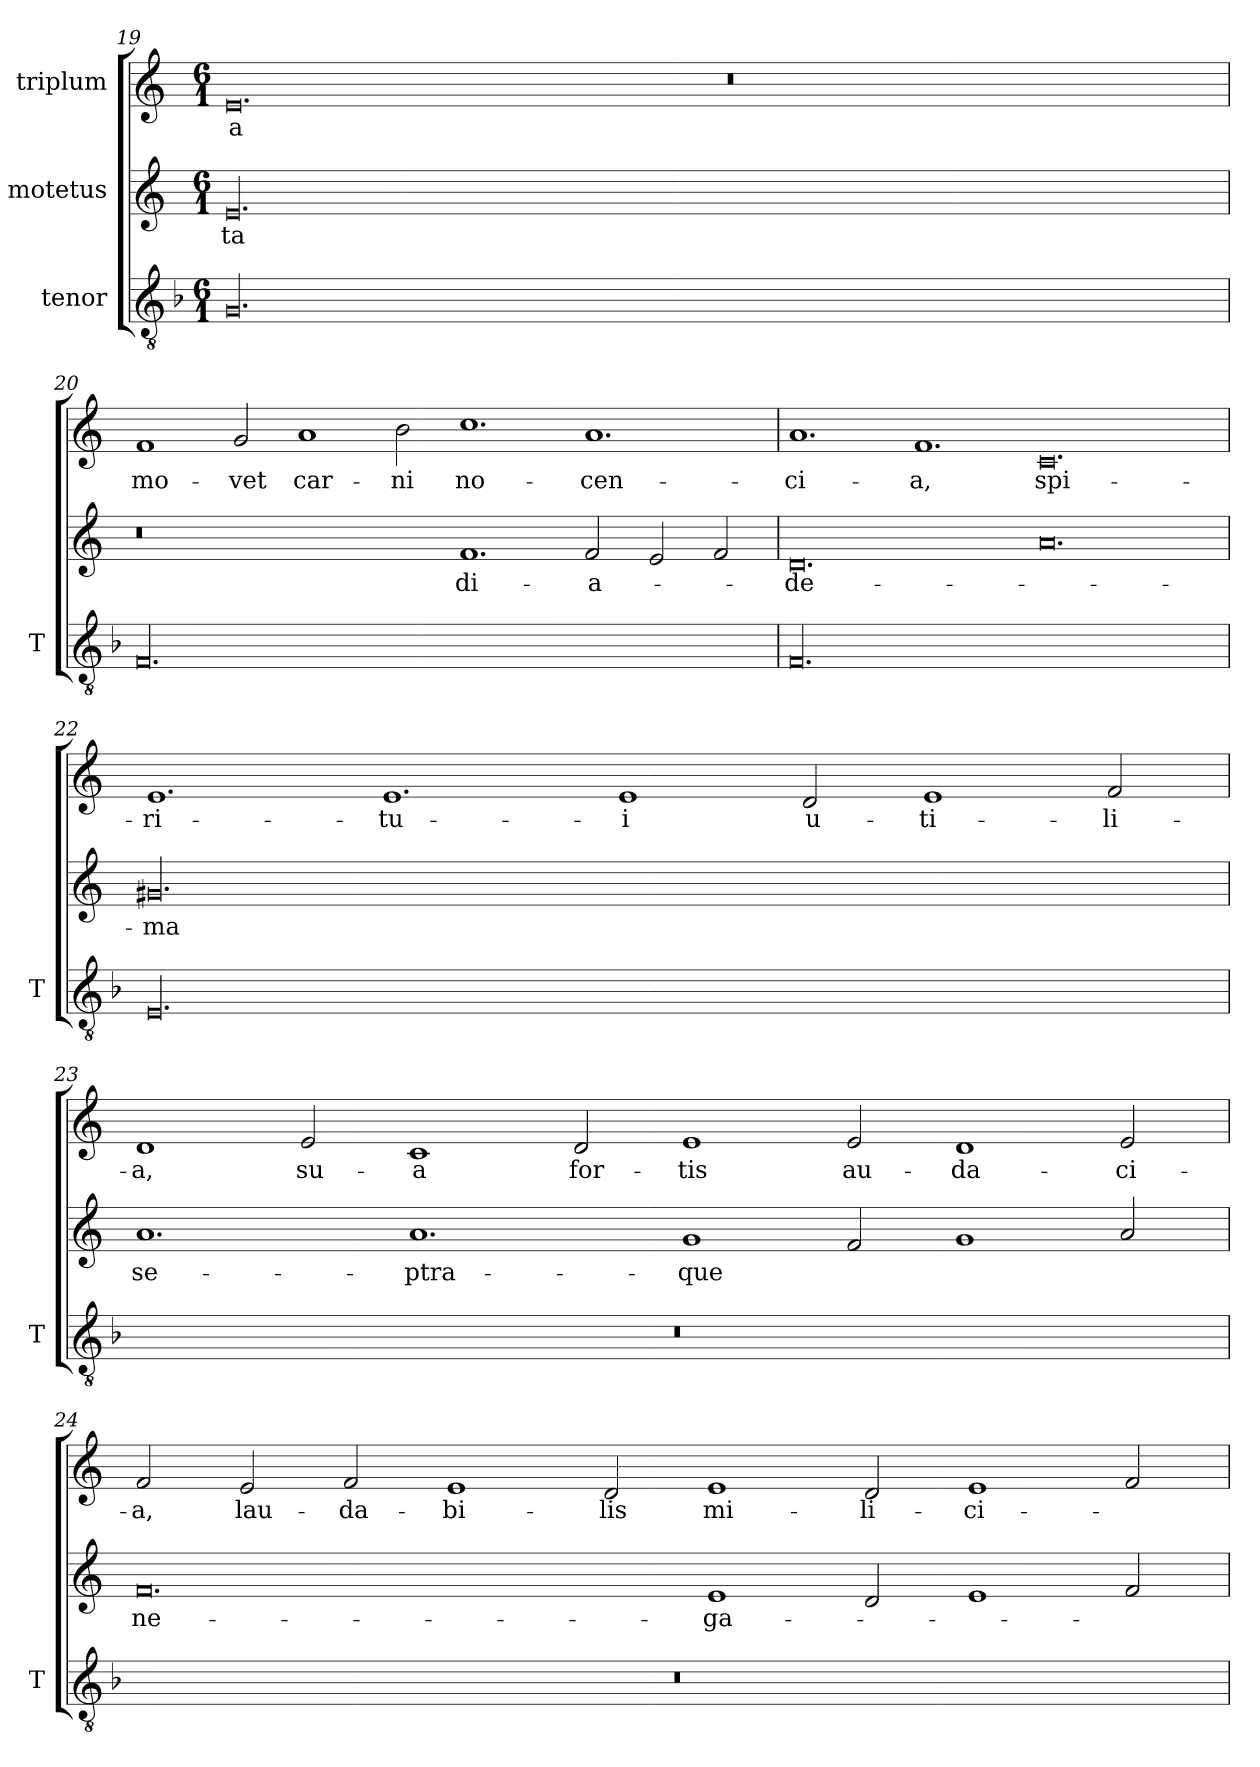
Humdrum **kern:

**kern	**kern	**text	**kern	**text
*part3	*part2	*part2	*part1	*part1
*staff3	*staff2	*staff2	*staff1	*staff1
*I"tenor	*I"motetus	*	*I"triplum	*
*I'T	*	*	*	*
*clefGv2	*clefG2	*	*clefG2	*
*k[b-]	*k[]	*	*k[]	*
*F:	*C:	*	*C:	*
*M6/1	*M6/1	*	*M6/1	*
=19	=19	=19	=19	=19
00.G/	00.e/	-ta	0.e/	-a
.	.	.	0.r	.
=20	=20	=20	=20	=20
00.F/	0.r	.	1f/	mo-
.	.	.	2g/	-vet
.	.	.	1a/	car-
.	.	.	2b\	-ni
.	1.f/	di-	1.cc\	no-
.	2f/	-a-	1.a/	-cen-
.	2e/	.	.	.
.	2f/	.	.	.
!!LO:LB:g=z
=21	=21	=21	=21	=21
00.F/	0.d/	-de-	1.a/	-ci-
.	.	.	1.f/	-a,
.	0.a/	.	0.c/	spi-
=22	=22	=22	=22	=22
00.E/	00.g#X/	-ma	1.e/	-ri-
.	.	.	1.e/	-tu-
.	.	.	1e/	-i
.	.	.	2d/	u-
.	.	.	1e/	-ti-
.	.	.	2f/	-li-
=23	=23	=23	=23	=23
00.r	1.a/	se-	1d/	-a,
.	.	.	2e/	su-
.	1.a/	-ptra-	1c/	-a
.	.	.	2d/	for-
.	1g/	-que	1e/	-tis
.	2f/	.	2e/	au-
.	1g/	.	1d/	-da-
.	2a/	.	2e/	-ci-
!!LO:PB:g=z
=24	=24	=24	=24	=24
00.r	0.f/	ne-	2f/	-a,
.	.	.	2e/	lau-
.	.	.	2f/	-da-
.	.	.	1e/	-bi-
.	.	.	2d/	-lis
.	1e/	-ga-	1e/	mi-
.	2d/	.	2d/	-li-
.	1e/	.	1e/	-ci-
.	2f/	.	2f/	.
=	=	=	=	=
*-	*-	*-	*-	*-
